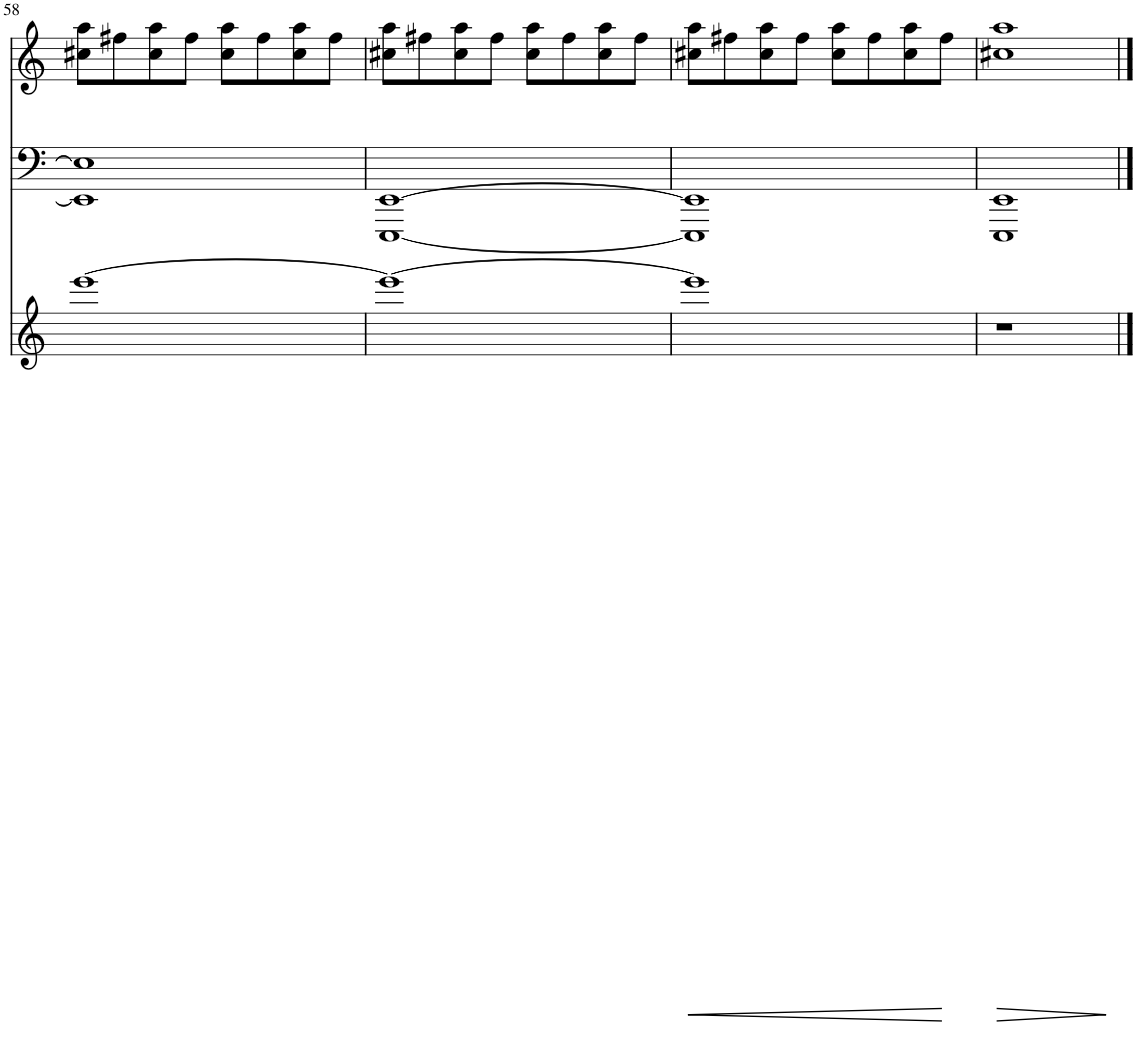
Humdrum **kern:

**kern	**dynam	**kern	**kern
*part3	*part3	*part2	*part1
*staff3	*staff3	*staff2	*staff1
*I"Bb Trumpet	*	*I"Trombone	*I"Bb Trumpet
*I'Tpt	*	*I'Trb	*I'Tpt
!!LO:PB:g=z
*clefG2	*	*clefF4	*clefG2
*Trd1c2	*	*	*Trd1c2
*k[]	*	*k[]	*k[]
*M4/4	*	*M4/4	*M4/4
=58	=58	=58	=58
[1eee	.	1EE] 1E]	8cc#X\ 8aa\L
.	.	.	8ff#X\
.	.	.	8cc#\ 8aa\
.	.	.	8ff#\J
.	.	.	8cc#\ 8aa\L
.	.	.	8ff#\
.	.	.	8cc#\ 8aa\
.	.	.	8ff#\J
=59	=59	=59	=59
1eee_	.	[1EEE [1EE	8cc#X\ 8aa\L
.	.	.	8ff#X\
.	.	.	8cc#\ 8aa\
.	.	.	8ff#\J
.	.	.	8cc#\ 8aa\L
.	.	.	8ff#\
.	.	.	8cc#\ 8aa\
.	.	.	8ff#\J
=60	=60	=60	=60
!	!LO:HP:b	!	!
1eee]	<	1EEE] 1EE]	8cc#X\ 8aa\L
.	.	.	8ff#X\
.	.	.	8cc#\ 8aa\
.	.	.	8ff#\J
.	.	.	8cc#\ 8aa\L
.	.	.	8ff#\
.	.	.	8cc#\ 8aa\
.	.	.	8ff#\J
.	[	.	.
=61	=61	=61	=61
!	!LO:HP:b	!	!
1r	>	1EEE 1EE	1cc#X 1aa
.	]	.	.
==	==	==	==
*-	*-	*-	*-
